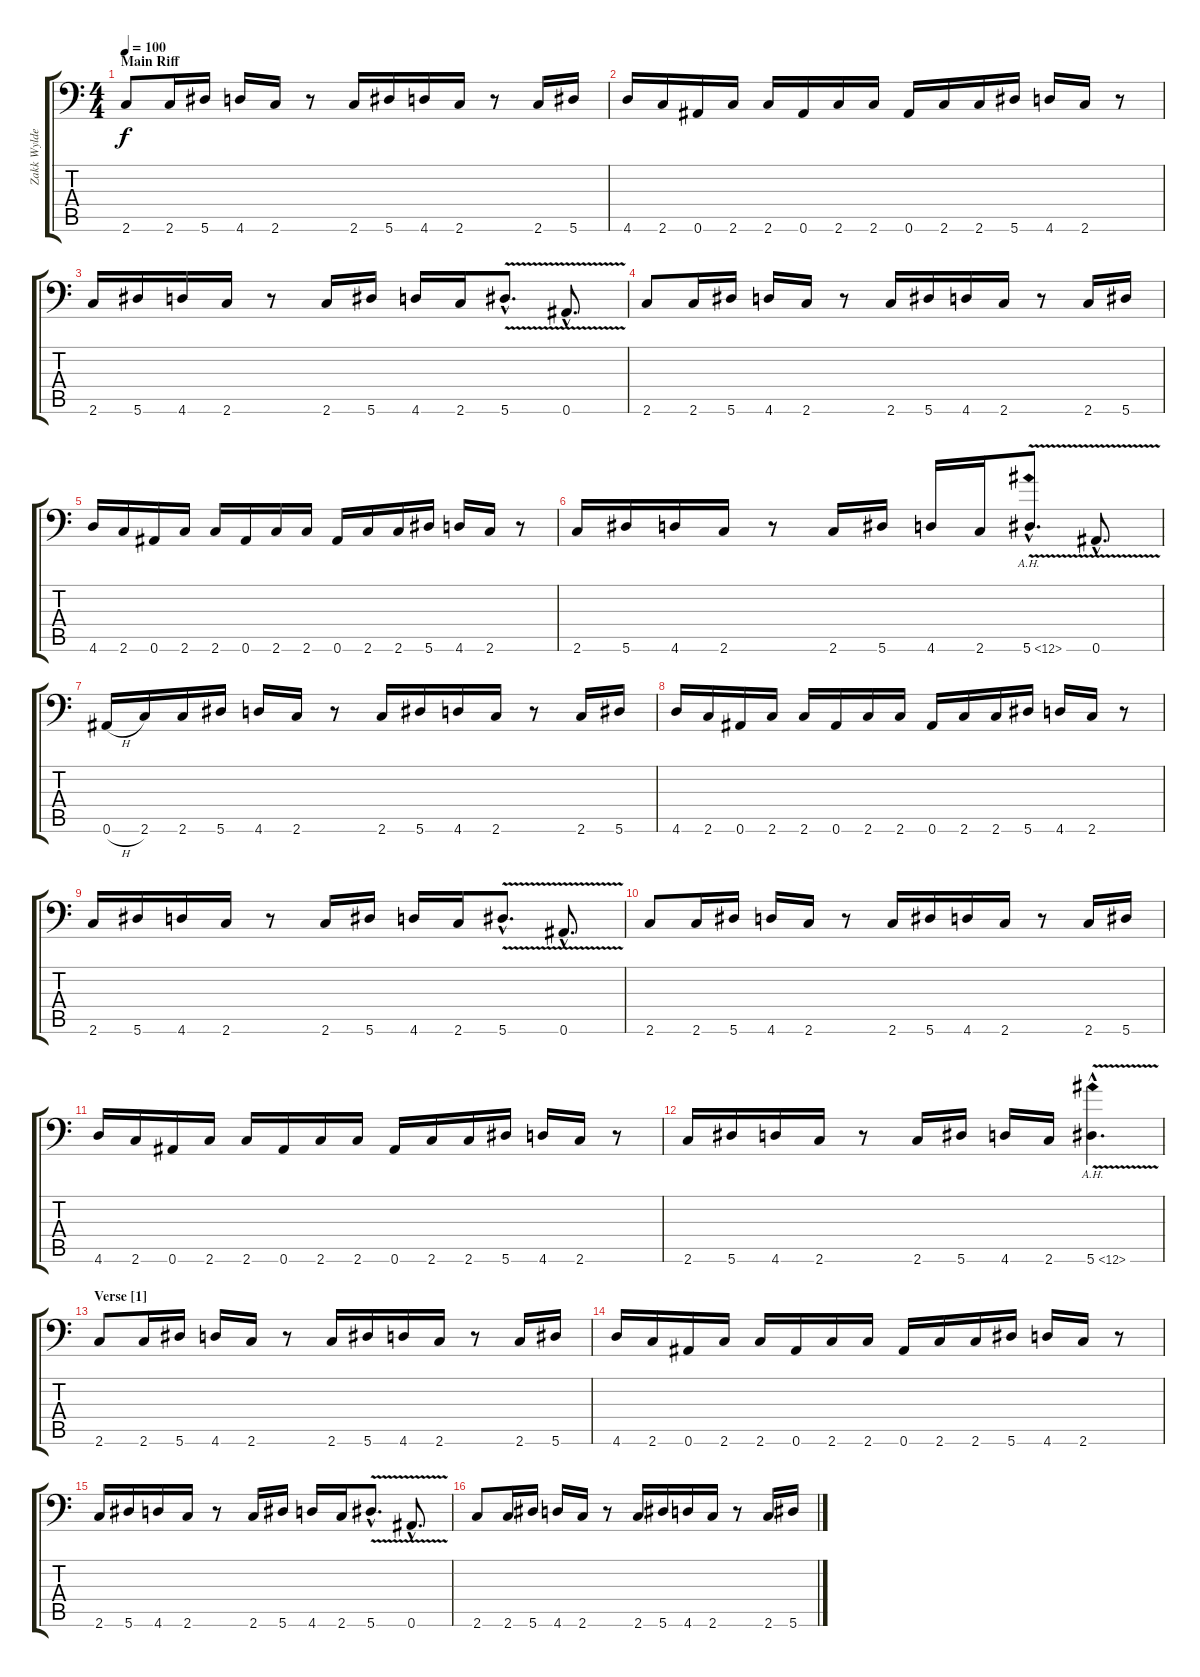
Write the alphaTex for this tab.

\track ("Zakk Wylde" "Zakk Wylde") {instrument distortionguitar}
\staff {score tabs}
\tuning (Eb3 Bb2 Gb2 Db2 Ab1 Bb1) {hide}
\ts (4 4)
\section ("" "Main Riff")
\tempo 100
\clef f4
\ks c
2.6.8{dy f instrument distortionguitar} 2.6.16 5.6.16 4.6.16 2.6.16 r.8 2.6.16 5.6.16 4.6.16 2.6.16 r.8 2.6.16 5.6.16 |
4.6.16 2.6.16 0.6.16 2.6.16 2.6.16 0.6.16 2.6.16 2.6.16 0.6.16 2.6.16 2.6.16 5.6.16 4.6.16 2.6.16 r.8 |
2.6.16 5.6.16 4.6.16 2.6.16 r.8 2.6.16 5.6.16 4.6.16 2.6.16 5.6{v hac}.8{d} 0.6{v hac}.8{d} |
2.6.8 2.6.16 5.6.16 4.6.16 2.6.16 r.8 2.6.16 5.6.16 4.6.16 2.6.16 r.8 2.6.16 5.6.16 |
4.6.16 2.6.16 0.6.16 2.6.16 2.6.16 0.6.16 2.6.16 2.6.16 0.6.16 2.6.16 2.6.16 5.6.16 4.6.16 2.6.16 r.8 |
2.6.16 5.6.16 4.6.16 2.6.16 r.8 2.6.16 5.6.16 4.6.16 2.6.16 5.6{ah 7 v hac}.8{d} 0.6{v hac}.8{d} |
0.6{h}.16 2.6.16 2.6.16 5.6.16 4.6.16 2.6.16 r.8 2.6.16 5.6.16 4.6.16 2.6.16 r.8 2.6.16 5.6.16 |
4.6.16 2.6.16 0.6.16 2.6.16 2.6.16 0.6.16 2.6.16 2.6.16 0.6.16 2.6.16 2.6.16 5.6.16 4.6.16 2.6.16 r.8 |
2.6.16 5.6.16 4.6.16 2.6.16 r.8 2.6.16 5.6.16 4.6.16 2.6.16 5.6{v hac}.8{d} 0.6{v hac}.8{d} |
2.6.8 2.6.16 5.6.16 4.6.16 2.6.16 r.8 2.6.16 5.6.16 4.6.16 2.6.16 r.8 2.6.16 5.6.16 |
4.6.16 2.6.16 0.6.16 2.6.16 2.6.16 0.6.16 2.6.16 2.6.16 0.6.16 2.6.16 2.6.16 5.6.16 4.6.16 2.6.16 r.8 |
2.6.16 5.6.16 4.6.16 2.6.16 r.8 2.6.16 5.6.16 4.6.16 2.6.16 5.6{ah 7 v hac}.4{d} |
\section ("" "Verse [1]")
2.6.8 2.6.16 5.6.16 4.6.16 2.6.16 r.8 2.6.16 5.6.16 4.6.16 2.6.16 r.8 2.6.16 5.6.16 |
4.6.16 2.6.16 0.6.16 2.6.16 2.6.16 0.6.16 2.6.16 2.6.16 0.6.16 2.6.16 2.6.16 5.6.16 4.6.16 2.6.16 r.8 |
2.6.16 5.6.16 4.6.16 2.6.16 r.8 2.6.16 5.6.16 4.6.16 2.6.16 5.6{v hac}.8{d} 0.6{v hac}.8{d} |
2.6.8 2.6.16 5.6.16 4.6.16 2.6.16 r.8 2.6.16 5.6.16 4.6.16 2.6.16 r.8 2.6.16 5.6.16
